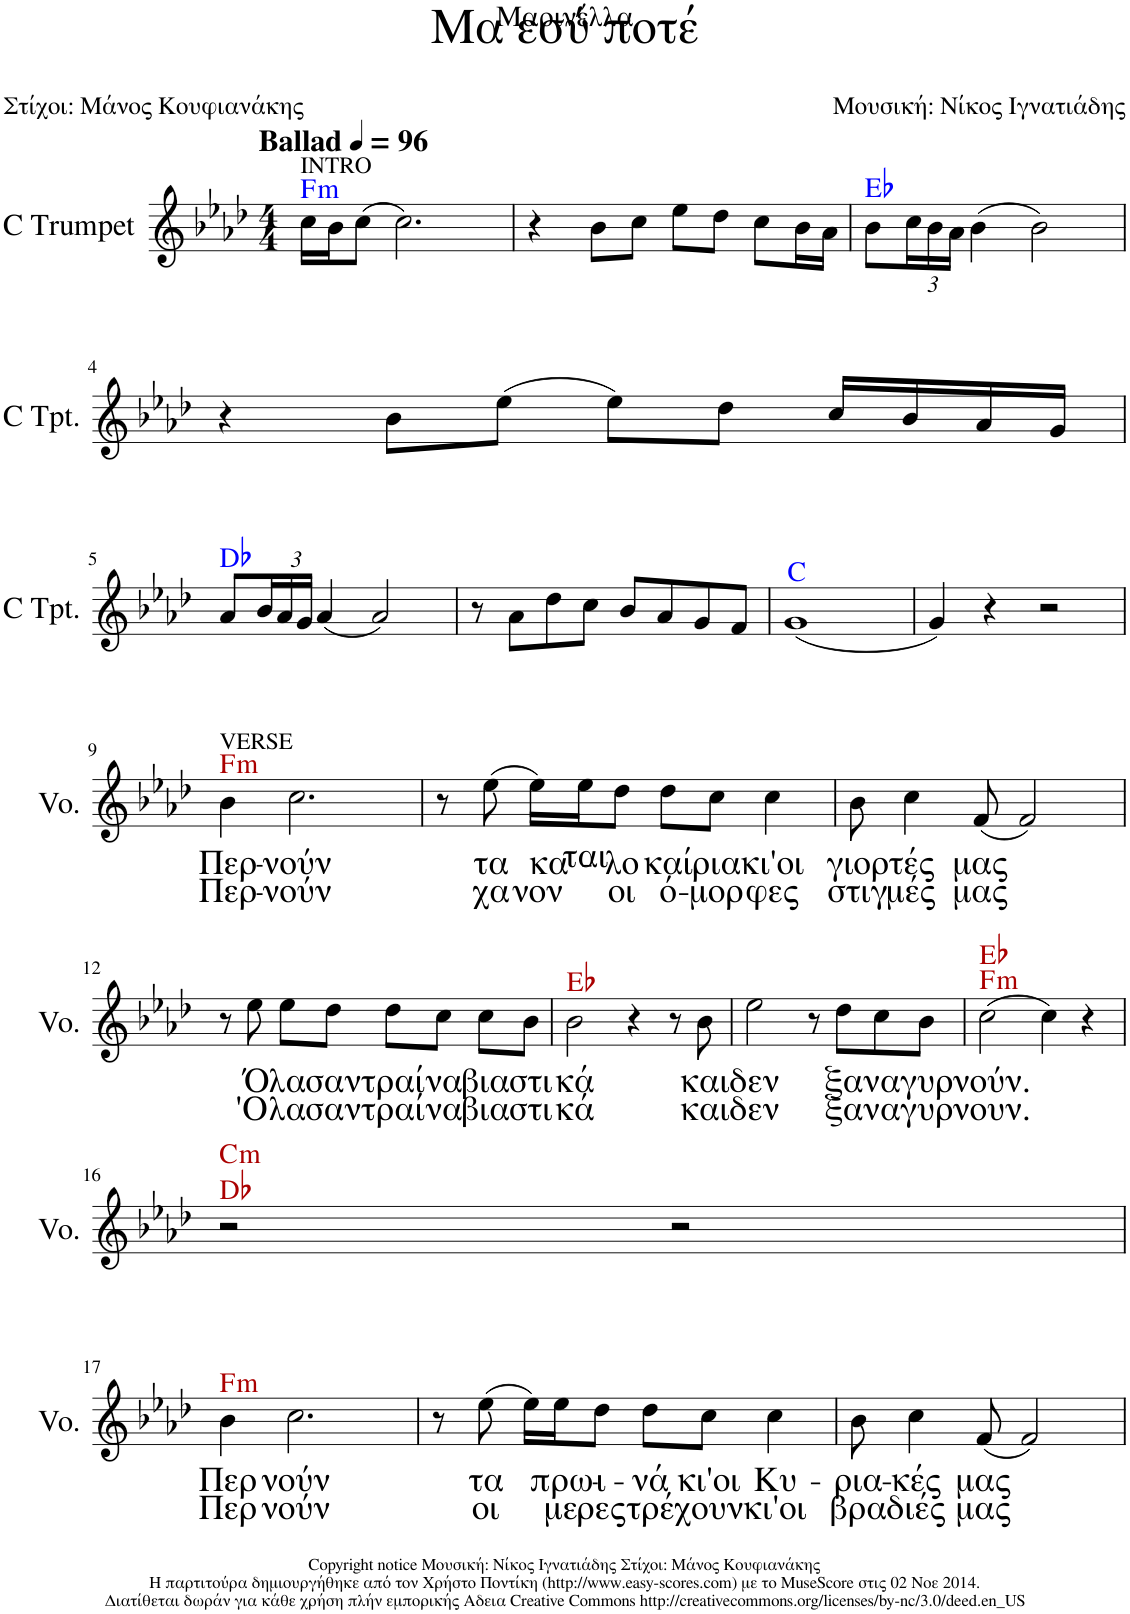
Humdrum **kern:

**kern	**text	**text	**harte	**kern	**harte
*part2	*part2	*part2	*part2	*part1	*part1
*staff2	*staff2	*staff2	*	*staff1	*
*I"Voice	*	*	*	*I"C Trumpet	*
*I'Vo.	*	*	*	*I'C Tpt.	*
*stria5	*	*	*	*	*
*clefG2	*	*	*	*clefG2	*
*k[b-e-a-d-]	*	*	*	*k[b-e-a-d-]	*
*M4/4	*	*	*	*M4/4	*
*MM96	*	*	*	*MM96	*
=1	=1	=1	=1	=1	=1
!	!	!	!	!LO:TX:a:B:t=Ballad	!
!	!	!	!	!LO:TX:a:t=INTRO	!LO:H:kt=m
1r	.	.	.	16cc\LL	F:min
.	.	.	.	16b-\J	.
.	.	.	.	(8cc\J	.
.	.	.	.	2.cc\)	.
=2	=2	=2	=2	=2	=2
1r	.	.	.	4r	.
.	.	.	.	8b-\L	.
.	.	.	.	8cc\J	.
.	.	.	.	8ee-\L	.
.	.	.	.	8dd-\J	.
.	.	.	.	8cc\L	.
.	.	.	.	16b-\L	.
.	.	.	.	16a-\JJ	.
=3	=3	=3	=3	=3	=3
1r	.	.	.	8b-\L	Eb:maj
*	*	*	*	*Xbrackettup	*
.	.	.	.	24cc\L	.
.	.	.	.	24b-\	.
.	.	.	.	24a-\JJ	.
.	.	.	.	(4b-\	.
.	.	.	.	2b-\)	.
!!LO:LB:g=z
=4	=4	=4	=4	=4	=4
1r	.	.	.	4r	.
.	.	.	.	8b-\L	.
.	.	.	.	(8ee-\J	.
.	.	.	.	8ee-\L)	.
.	.	.	.	8dd-\J	.
.	.	.	.	16cc/LL	.
.	.	.	.	16b-/	.
.	.	.	.	16a-/	.
.	.	.	.	16g/JJ	.
!!LO:LB:g=z
=5	=5	=5	=5	=5	=5
1r	.	.	.	8a-/L	Db:maj
.	.	.	.	24b-/L	.
.	.	.	.	24a-/	.
.	.	.	.	24g/JJ	.
.	.	.	.	(4a-/	.
.	.	.	.	2a-/)	.
=6	=6	=6	=6	=6	=6
1r	.	.	.	8r	.
.	.	.	.	8a-\L	.
.	.	.	.	8dd-\	.
.	.	.	.	8cc\J	.
.	.	.	.	8b-/L	.
.	.	.	.	8a-/	.
.	.	.	.	8g/	.
.	.	.	.	8f/J	.
=7	=7	=7	=7	=7	=7
1r	.	.	.	(1g	C:maj
=8	=8	=8	=8	=8	=8
1r	.	.	.	4g/)	.
.	.	.	.	4r	.
.	.	.	.	2r	.
!!LO:LB:g=z
=9	=9	=9	=9	=9	=9
!LO:TX:a:t=VERSE	!	!	!	!	!
!	!LO:LY:b	!LO:LY:b	!LO:H:kt=m	!	!
4b-\	Περ-	Περ-	F:min	1r	.
!	!LO:LY:b	!LO:LY:b	!	!	!
2.cc\	-νούν	-νούν	.	.	.
=10	=10	=10	=10	=10	=10
8r	.	.	.	1r	.
!	!LO:LY:b	!LO:LY:b	!	!	!
(8ee-\	τα	χα-	.	.	.
!	!LO:LY:b	!LO:LY:b	!	!	!
16ee-\LL)	κα-	-νον-	.	.	.
!	!	!LO:LY:b	!	!	!
16ee-\J	.	-ται	.	.	.
!	!LO:LY:b	!LO:LY:b	!	!	!
8dd-\J	-λο-	οι	.	.	.
!	!LO:LY:b	!LO:LY:b	!	!	!
8dd-\L	-καί-	ό-	.	.	.
!	!LO:LY:b	!LO:LY:b	!	!	!
8cc\J	-ρια	-μορ-	.	.	.
!	!LO:LY:b	!LO:LY:b	!	!	!
4cc\	κι'οι	-φες	.	.	.
=11	=11	=11	=11	=11	=11
!	!LO:LY:b	!LO:LY:b	!	!	!
8b-\	γιορ-	στιγ-	.	1r	.
!	!LO:LY:b	!LO:LY:b	!	!	!
4cc\	-τές	-μές	.	.	.
!	!LO:LY:b	!LO:LY:b	!	!	!
(8f/	μας	μας	.	.	.
2f/)	.	.	.	.	.
!!LO:LB:g=z
=12	=12	=12	=12	=12	=12
8r	.	.	.	1r	.
!	!LO:LY:b	!LO:LY:b	!	!	!
8ee-\	Ό-	'Ο-	.	.	.
!	!LO:LY:b	!LO:LY:b	!	!	!
8ee-\L	-λα	-λα	.	.	.
!	!LO:LY:b	!LO:LY:b	!	!	!
8dd-\J	σαν	σαν	.	.	.
!	!LO:LY:b	!LO:LY:b	!	!	!
8dd-\L	τραί-	τραί-	.	.	.
!	!LO:LY:b	!LO:LY:b	!	!	!
8cc\J	-να	-να	.	.	.
!	!LO:LY:b	!LO:LY:b	!	!	!
8cc\L	βια-	βια-	.	.	.
!	!LO:LY:b	!LO:LY:b	!	!	!
8b-\J	-στι-	-στι-	.	.	.
=13	=13	=13	=13	=13	=13
!	!LO:LY:b	!LO:LY:b	!	!	!
2b-\	-κά	-κά	Eb:maj	1r	.
4r	.	.	.	.	.
8r	.	.	.	.	.
!	!LO:LY:b	!LO:LY:b	!	!	!
8b-\	και	και	.	.	.
=14	=14	=14	=14	=14	=14
!	!LO:LY:b	!LO:LY:b	!	!	!
2ee-\	δεν	δεν	.	1r	.
8r	.	.	.	.	.
!	!LO:LY:b	!LO:LY:b	!	!	!
8dd-\L	ξα-	ξα-	.	.	.
!	!LO:LY:b	!LO:LY:b	!	!	!
8cc\	-να-	-να-	.	.	.
!	!LO:LY:b	!LO:LY:b	!	!	!
8b-\J	-γυρ-	-γυρ-	.	.	.
=15	=15	=15	=15	=15	=15
!	!LO:LY:b	!LO:LY:b	!LO:H:n=1:kt=m	!	!
(2cc\	-νούν.	-νουν.	F:min Eb:maj	1r	.
4cc\)	.	.	.	.	.
4r	.	.	.	.	.
!!LO:LB:g=z
=16	=16	=16	=16	=16	=16
!	!	!	!LO:H:n=2:kt=m	!	!
2r	.	.	Db:maj C:min	1r	.
2r	.	.	.	.	.
!!LO:LB:g=z
=17	=17	=17	=17	=17	=17
!	!LO:LY:b	!LO:LY:b	!LO:H:kt=m	!	!
4b-\	Περ-	Περ-	F:min	1r	.
!	!LO:LY:b	!LO:LY:b	!	!	!
2.cc\	-νούν	-νούν	.	.	.
=18	=18	=18	=18	=18	=18
8r	.	.	.	1r	.
!	!LO:LY:b	!LO:LY:b	!	!	!
(8ee-\	τα	οι	.	.	.
16ee-\LL)	.	.	.	.	.
!	!LO:LY:b	!LO:LY:b	!	!	!
16ee-\J	πρω-	με-	.	.	.
!	!LO:LY:b	!LO:LY:b	!	!	!
8dd-\J	-ι-	-ρες	.	.	.
!	!LO:LY:b	!LO:LY:b	!	!	!
8dd-\L	-νά	τρέ-	.	.	.
!	!LO:LY:b	!LO:LY:b	!	!	!
8cc\J	κι'οι	-χουν	.	.	.
!	!LO:LY:b	!LO:LY:b	!	!	!
4cc\	Κυ-	κι'οι	.	.	.
=19	=19	=19	=19	=19	=19
!	!LO:LY:b	!LO:LY:b	!	!	!
8b-\	-ρια-	βρα-	.	1r	.
!	!LO:LY:b	!LO:LY:b	!	!	!
4cc\	-κές	-διές	.	.	.
!	!LO:LY:b	!LO:LY:b	!	!	!
(8f/	μας	μας	.	.	.
2f/)	.	.	.	.	.
=	=	=	=	=	=
*-	*-	*-	*-	*-	*-
